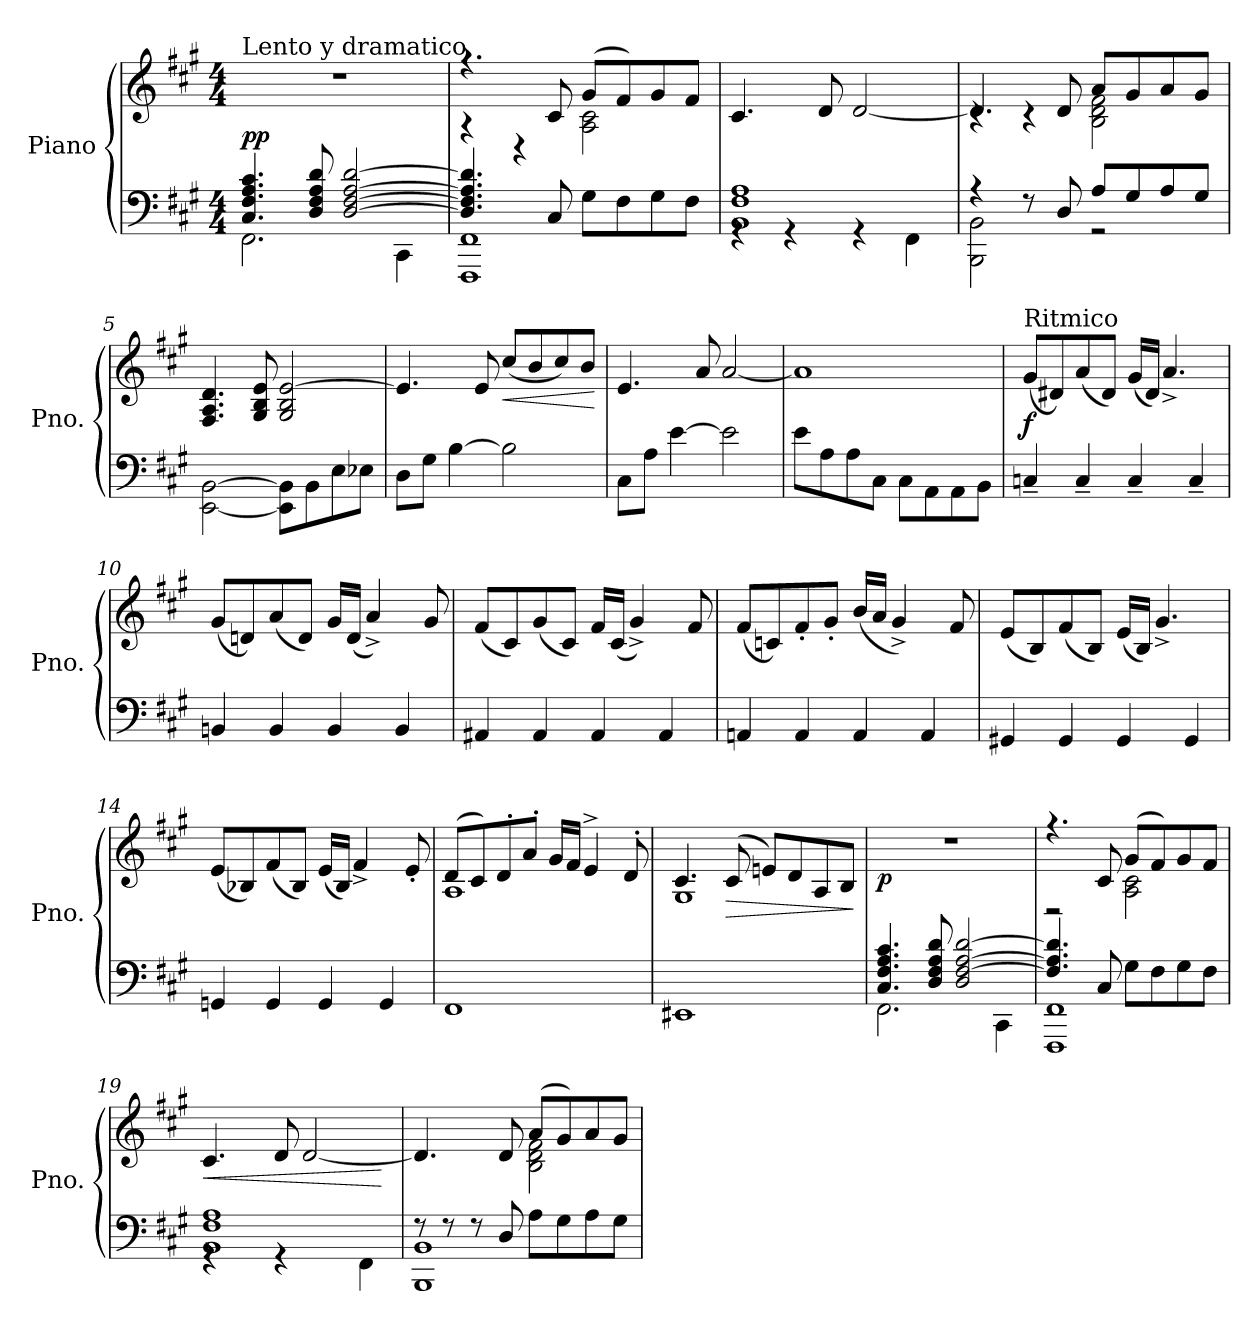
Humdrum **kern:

**kern	**kern	**dynam
*part1	*part1	*part1
*staff2	*staff1	*staff1/2
*I"Piano	*	*
*I'Pno.	*	*
*clefF4	*clefG2	*
*k[f#c#g#]	*k[f#c#g#]	*
*M4/4	*M4/4	*
*MM72	*MM72	*
=1	=1	=1
*^	*	*
!	!	!LO:TX:a:t=Lento y dramatico	!
!	!	!	!LO:DY:a=2
4.C#/ 4.F#/ 4.A/ 4.c#/	2.FF#\	1r	pp
8D/ 8F#/ 8A/ 8d/	.	.	.
[2D/ [2F#/ [2A/ [2d/	.	.	.
.	4CC#\	.	.
=2	=2	=2	=2
*	*	*^	*
4.D/] 4.F#/] 4.A/] 4.d/]	1FFF# 1FF#	4.r	4r	.
.	.	.	4r	.
8C#/	.	8c#/	.	.
8G#\L	.	(8g#/L	(2A\ 2c#\	.
8F#\	.	8f#/)	.	.
8G#\)	.	8g#/	.	.
8F#\J	.	8f#/J	.	.
*	*	*v	*v	*
=3	=3	=3	=3
1BB 1F# 1A	4rGG	4.c#/	.
.	4rGG	.	.
.	.	8d/	.
.	4rGG	[2d/	.
.	4FF#\	.	.
=4	=4	=4	=4
*	*	*^	*
4r	2BBB\ 2BB\	4.d/]	4rc	.
8r	.	.	4rc	.
8D/	.	8d/	.	.
8A/L	2r	8a/L	2B\ 2d\ 2f#\	.
8G#/	.	8g#/	.	.
8A/	.	8a/	.	.
8G#/J	.	8g#/J	.	.
*v	*v	*	*	*
*	*v	*v	*
=5	=5	=5
[2EE\ [2BB\	4.F#/ 4.A/ 4.d/	.
.	8G#/ 8B/ 8e/	.
8EE\] 8BB\]L	2G#/ 2B/ [2e/	.
8BB\	.	.
8E\	.	.
8E-X\J	.	.
!!LO:LB:g=z
=6	=6	=6
8D\L	4.e/]	.
8G#\J	.	.
[4B\	.	.
.	8e/	.
!	!	!LO:HP:b
2B\]	(8cc#/L	<
.	8b/	.
.	8cc#/)	.
.	8b/J	.
.	.	[
=7	=7	=7
8C#\L	4.e/	.
8A\J	.	.
[4e\	.	.
.	8a/	.
2e\]	[2a/	.
=8	=8	=8
8e\L	1a]	.
8A\	.	.
8A\	.	.
8C#\J	.	.
8C#\L	.	.
8AA\	.	.
8AA\	.	.
8BB\J	.	.
=9	=9	=9
!	!LO:TX:a:t=Ritmico	!
!	!	!LO:DY:b
4Cn~/	(8g#/L	f
.	8d#X/)	.
4C~/	(8a/	.
.	8d#/J)	.
4C~/	(16g#/LL	.
.	16d#/JJ)	.
.	4.a^/	.
4C~/	.	.
=10	=10	=10
4BBn/	(8g#/L	.
.	8dn/)	.
4BB/	(8a/	.
.	8d/J)	.
4BB/	16g#/LL	.
.	(16d/JJ	.
.	4a^/)	.
4BB/	.	.
.	8g#/	.
!!LO:LB:g=z
=11	=11	=11
4AA#X/	(8f#/L	.
.	8c#/)	.
4AA#/	(8g#/	.
.	8c#/J)	.
4AA#/	16f#/LL	.
.	(16c#/JJ	.
.	4g#^/)	.
4AA#/	.	.
.	8f#/	.
=12	=12	=12
4AAn/	(8f#/L	.
.	8cn/)	.
4AA/	8f#'/	.
.	8g#'/J	.
4AA/	(16b/LL	.
.	16a/JJ	.
.	4g#^/)	.
4AA/	.	.
.	8f#/	.
=13	=13	=13
4GG#X/	(8e/L	.
.	8B/)	.
4GG#/	(8f#/	.
.	8B/J)	.
4GG#/	(16e/LL	.
.	16B/JJ)	.
.	4.g#^/	.
4GG#/	.	.
=14	=14	=14
4GGn/	(8e/L	.
.	8B-X/)	.
4GG/	(8f#/	.
.	8B-/J)	.
4GG/	(16e/LL	.
.	16B-/JJ)	.
.	4f#^/	.
4GG/	.	.
.	8e'/	.
!!LO:LB:g=z
=15	=15	=15
*	*^	*
1FF#	(8d/L	1A	.
.	8c#/)	.	.
.	8d'/	.	.
.	8a'/J	.	.
.	16g#/LL	.	.
.	16f#/JJ	.	.
.	4e^/	.	.
.	8d'/	.	.
=16	=16	=16	=16
1EE#X	4.c#/	1G#	.
!	!	!	!LO:HP:b
.	(8c#/	.	>
.	8en/L)	.	.
.	8d/	.	.
.	8A/	.	.
.	8B/J	.	.
*	*v	*v	*
.	.	]
=17	=17	=17
*^	*	*
!	!	!	!LO:DY:b
4.C#/ 4.F#/ 4.A/ 4.c#/	2.FF#\	1r	p
8D/ 8F#/ 8A/ 8d/	.	.	.
2D/ [2F#/ [2A/ [2d/	.	.	.
.	4CC#\	.	.
=18	=18	=18	=18
*	*	*^	*
4.F#/] 4.A/] 4.d/]	1FFF# 1FF#	4.r	2r	.
8C#/	.	8c#/	.	.
8G#\L	.	(8g#/L	2A\ 2c#\	.
8F#\	.	8f#/)	.	.
8G#\	.	8g#/	.	.
8F#\J	.	8f#/J	.	.
*	*	*v	*v	*
=19	=19	=19	=19
!	!	!	!LO:HP:b
1BB 1F# 1A	4rGG	4.c#/	<
.	8ryy	.	.
.	4rGG	8d/	.
.	.	[2d/	.
.	8ryy	.	.
.	4FF#\	.	.
*v	*v	*	*
.	.	[
!!LO:LB:g=z
=20	=20	=20
*^	*^	*
8r	1BBB 1BB	4.d/]	2ryy	.
8r	.	.	.	.
8r	.	.	.	.
8D/	.	8d/	.	.
8A\L	.	(8a/L	2B\ 2d\ 2f#\	.
8G#\	.	8g#/)	.	.
8A\	.	8a/	.	.
8G#\J	.	8g#/J	.	.
*v	*v	*	*	*
*	*v	*v	*
=	=	=
*-	*-	*-
